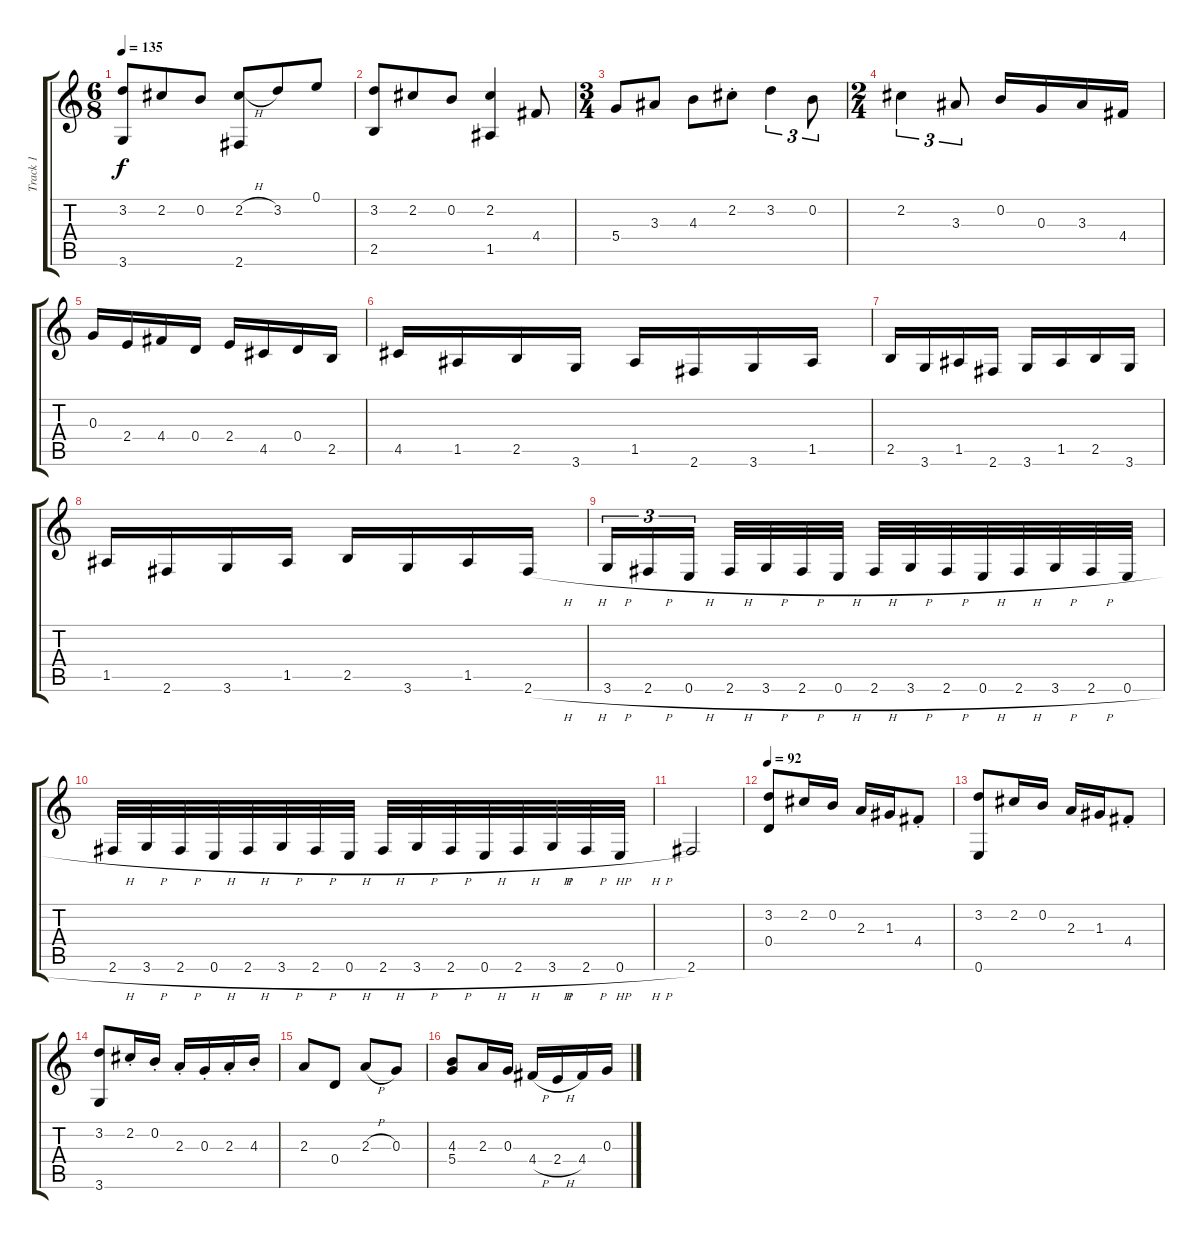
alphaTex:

\track ("Track 1" "Track 1") {instrument acousticguitarnylon}
\staff {score tabs}
\tuning (E4 B3 G3 D3 A2 E2) {hide}
\ts (6 8)
\tempo 135
\clef g2
\ks c
(3.2 3.6).8{dy f} 2.2.8 0.2.8 (2.2{h} 2.6).8 3.2.8 0.1.8 |
(3.2 2.5).8 2.2.8 0.2.8 (2.2 1.5).4 4.4.8 |
\ts (3 4)
5.4.8 3.3.8 4.3.8 2.2{st}.8 3.2.4{tu (3 2)} 0.2.8{tu (3 2)} |
\ts (2 4)
2.2.4{tu (3 2)} 3.3.8{tu (3 2)} 0.2.16 0.3.16 3.3.16 4.4.16 |
0.3.16 2.4.16 4.4.16 0.4.16 2.4.16 4.5.16 0.4.16 2.5.16 |
4.5.16 1.5.16 2.5.16 3.6.16 1.5.16 2.6.16 3.6.16 1.5.16 |
2.5.16 3.6.16 1.5.16 2.6.16 3.6.16 1.5.16 2.5.16 3.6.16 |
1.5.16 2.6.16 3.6.16 1.5.16 2.5.16 3.6.16 1.5.16 2.6{h}.16 |
3.6{h}.16{tu (3 2)} 2.6{h}.16{tu (3 2)} 0.6{h}.16{tu (3 2)} 2.6{h}.32 3.6{h}.32 2.6{h}.32 0.6{h}.32 2.6{h}.32 3.6{h}.32 2.6{h}.32 0.6{h}.32 2.6{h}.32 3.6{h}.32 2.6{h}.32 0.6{h}.32 |
2.6{h}.32 3.6{h}.32 2.6{h}.32 0.6{h}.32 2.6{h}.32 3.6{h}.32 2.6{h}.32 0.6{h}.32 2.6{h}.32 3.6{h}.32 2.6{h}.32 0.6{h}.32 2.6{h}.32 3.6{h}.32 2.6{h}.32 0.6{h}.32 |
2.6.2 |
\tempo 92
(3.2 0.4).8 2.2.16 0.2.16 2.3.16 1.3.16 4.4{st}.8 |
(3.2 0.6).8 2.2.16 0.2.16 2.3.16 1.3.16 4.4{st}.8 |
(3.2 3.6).8 2.2{st}.16 0.2{st}.16 2.3{st}.16 0.3{st}.16 2.3{st}.16 4.3{st}.16 |
2.3.8 0.4.8 2.3{h}.8 0.3.8 |
(4.3 5.4).8 2.3.16 0.3.16 4.4{h}.16 2.4{h}.16 4.4.16 0.3.16
